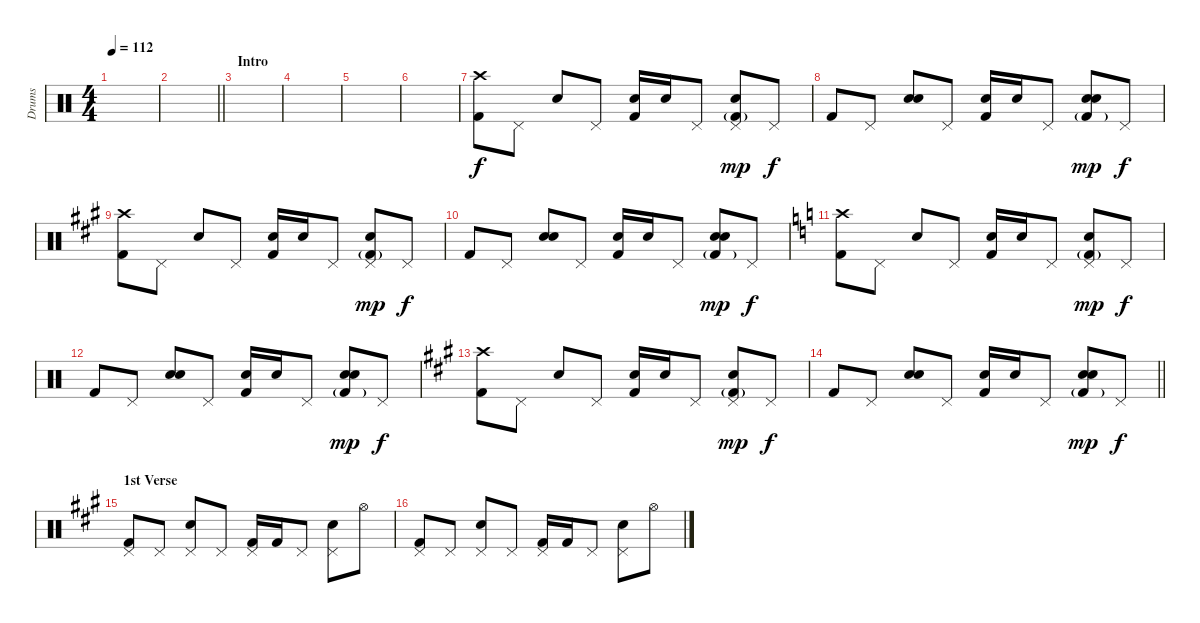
\track ("Drums" "Drums") {instrument percussion}
\staff {score}
\articulation defaults
\ts (4 4)
\tempo 112
\clef neutral
\ks c
|
\barLineRight lightlight
|
\section ("" "Intro")
|
|
|
|
("Crash high (hit)" "Kick (hit) 2").8 "Pedal Hi-Hat (hit)".8 "Electric Snare (hit)".8 "Pedal Hi-Hat (hit)".8 ("Snare (hit)"{x} "Kick (hit) 2").16 "Electric Snare (hit)".16 "Pedal Hi-Hat (hit)".8 ("Pedal Hi-Hat (hit)"{x} "Electric Snare (hit)" "Kick (hit) 2"{g}).8{dy mp} "Pedal Hi-Hat (hit)".8{dy f} |
"Kick (hit) 2".8 "Pedal Hi-Hat (hit)".8 ("Snare (hit)"{x} "Electric Snare (hit)").8 "Pedal Hi-Hat (hit)".8 ("Snare (hit)"{x} "Kick (hit) 2").16 "Electric Snare (hit)".16 "Pedal Hi-Hat (hit)".8 ("Snare (hit)"{x} "Electric Snare (hit)" "Kick (hit) 2"{g}).8{dy mp} "Pedal Hi-Hat (hit)".8{dy f} |
\ks a
("Crash high (hit)" "Kick (hit) 2").8 "Pedal Hi-Hat (hit)".8 "Electric Snare (hit)".8 "Pedal Hi-Hat (hit)".8 ("Snare (hit)"{x} "Kick (hit) 2").16 "Electric Snare (hit)".16 "Pedal Hi-Hat (hit)".8 ("Pedal Hi-Hat (hit)"{x} "Electric Snare (hit)" "Kick (hit) 2"{g}).8{dy mp} "Pedal Hi-Hat (hit)".8{dy f} |
"Kick (hit) 2".8 "Pedal Hi-Hat (hit)".8 ("Snare (hit)"{x} "Electric Snare (hit)").8 "Pedal Hi-Hat (hit)".8 ("Snare (hit)"{x} "Kick (hit) 2").16 "Electric Snare (hit)".16 "Pedal Hi-Hat (hit)".8 ("Snare (hit)"{x} "Electric Snare (hit)" "Kick (hit) 2"{g}).8{dy mp} "Pedal Hi-Hat (hit)".8{dy f} |
\ks c
("Crash high (hit)" "Kick (hit) 2").8 "Pedal Hi-Hat (hit)".8 "Electric Snare (hit)".8 "Pedal Hi-Hat (hit)".8 ("Snare (hit)"{x} "Kick (hit) 2").16 "Electric Snare (hit)".16 "Pedal Hi-Hat (hit)".8 ("Pedal Hi-Hat (hit)"{x} "Electric Snare (hit)" "Kick (hit) 2"{g}).8{dy mp} "Pedal Hi-Hat (hit)".8{dy f} |
"Kick (hit) 2".8 "Pedal Hi-Hat (hit)".8 ("Snare (hit)"{x} "Electric Snare (hit)").8 "Pedal Hi-Hat (hit)".8 ("Snare (hit)"{x} "Kick (hit) 2").16 "Electric Snare (hit)".16 "Pedal Hi-Hat (hit)".8 ("Snare (hit)"{x} "Electric Snare (hit)" "Kick (hit) 2"{g}).8{dy mp} "Pedal Hi-Hat (hit)".8{dy f} |
\ks a
("Crash high (hit)" "Kick (hit) 2").8 "Pedal Hi-Hat (hit)".8 "Electric Snare (hit)".8 "Pedal Hi-Hat (hit)".8 ("Snare (hit)"{x} "Kick (hit) 2").16 "Electric Snare (hit)".16 "Pedal Hi-Hat (hit)".8 ("Pedal Hi-Hat (hit)"{x} "Electric Snare (hit)" "Kick (hit) 2"{g}).8{dy mp} "Pedal Hi-Hat (hit)".8{dy f} |
\barLineRight lightlight "Kick (hit) 2".8 "Pedal Hi-Hat (hit)".8
("Snare (hit)"{x} "Electric Snare (hit)").8 "Pedal Hi-Hat (hit)".8 ("Snare (hit)"{x} "Kick (hit) 2").16 "Electric Snare (hit)".16 "Pedal Hi-Hat (hit)".8 ("Snare (hit)"{x} "Electric Snare (hit)" "Kick (hit) 2"{g}).8{dy mp} "Pedal Hi-Hat (hit)".8{dy f} |
\section ("" "1st Verse")
("Pedal Hi-Hat (hit)" "Kick (hit) 2").8 "Pedal Hi-Hat (hit)".8 ("Pedal Hi-Hat (hit)" "Electric Snare (hit)").8 "Pedal Hi-Hat (hit)".8 ("Pedal Hi-Hat (hit)" "Kick (hit) 2").16 "Kick (hit) 2".16 "Pedal Hi-Hat (hit)".8 ("Pedal Hi-Hat (hit)" "Electric Snare (hit)").8 "Hi-Hat (open)".8 |
("Pedal Hi-Hat (hit)" "Kick (hit) 2").8 "Pedal Hi-Hat (hit)".8 ("Pedal Hi-Hat (hit)" "Electric Snare (hit)").8 "Pedal Hi-Hat (hit)".8 ("Pedal Hi-Hat (hit)" "Kick (hit) 2").16 "Kick (hit) 2".16 "Pedal Hi-Hat (hit)".8 ("Pedal Hi-Hat (hit)" "Electric Snare (hit)").8 "Hi-Hat (open)".8
